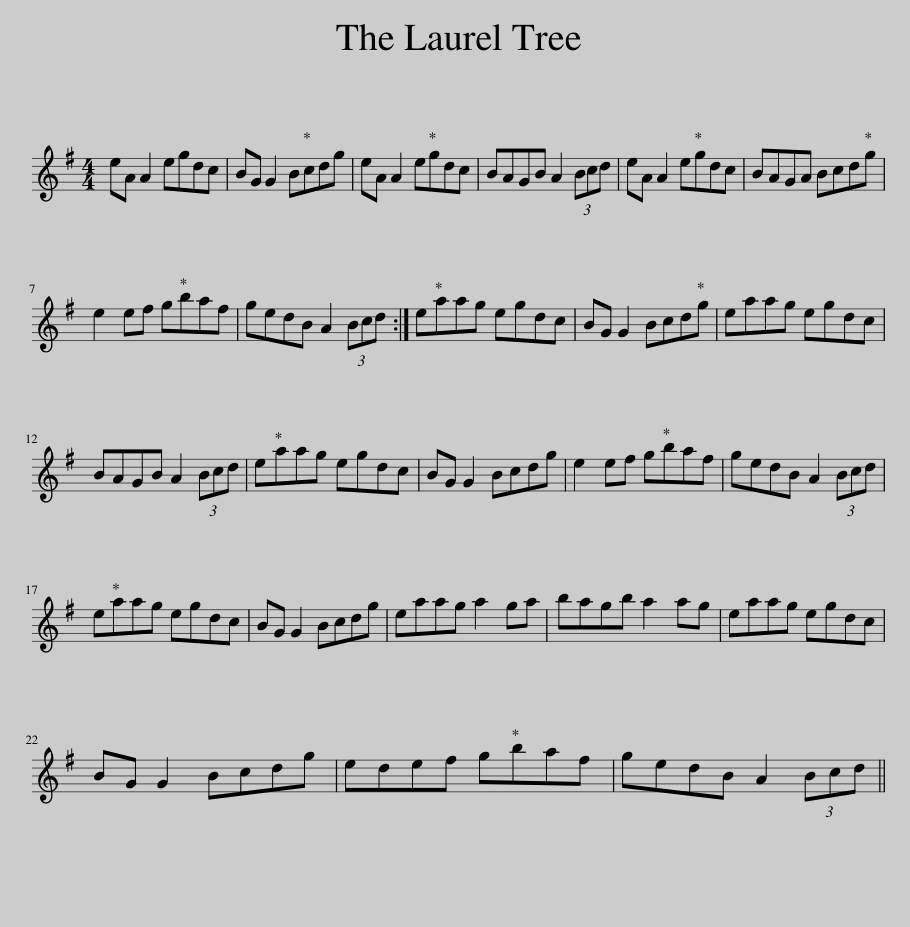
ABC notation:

X:1
L:1/8
M:4/4
I:linebreak $
K:G
V:1 treble
V:1
 eA A2 egdc | BG G2 Bcdg | eA A2 egdc | BAGB A2 (3Bcd | eA A2 egdc | %5
 BAGA Bcdg |$ e2 ef gbaf | gedB A2 (3Bcd :| eaag egdc | BG G2 Bcdg | %10
 eaag egdc |$ BAGB A2 (3Bcd | eaag egdc | BG G2 Bcdg | e2 ef gbaf | %15
 gedB A2 (3Bcd |$ eaag egdc | BG G2 Bcdg | eaag a2 ga | bagb a2 ag | %20
 eaag egdc |$ BG G2 Bcdg | edef gbaf | gedB A2 (3Bcd || %24
